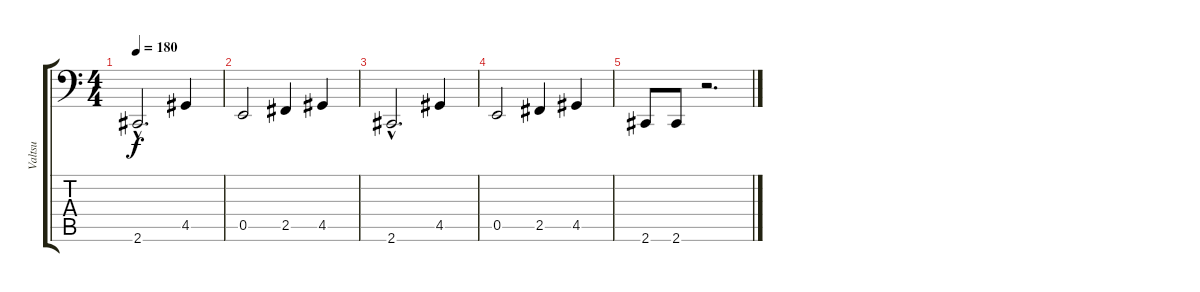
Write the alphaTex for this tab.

\track ("Valtsu" "Valtsu") {instrument electricbasspick}
\staff {score tabs}
\tuning (C3 G2 D2 A1 E1 B0) {hide}
\ts (4 4)
\tempo 180
\clef f4
\ks c
2.6{hac}.2{d dy f} 4.5.4 |
0.5.2 2.5.4 4.5.4 |
2.6{hac}.2{d} 4.5.4 |
0.5.2 2.5.4 4.5.4 |
2.6.8 2.6.8 r.2{d}
